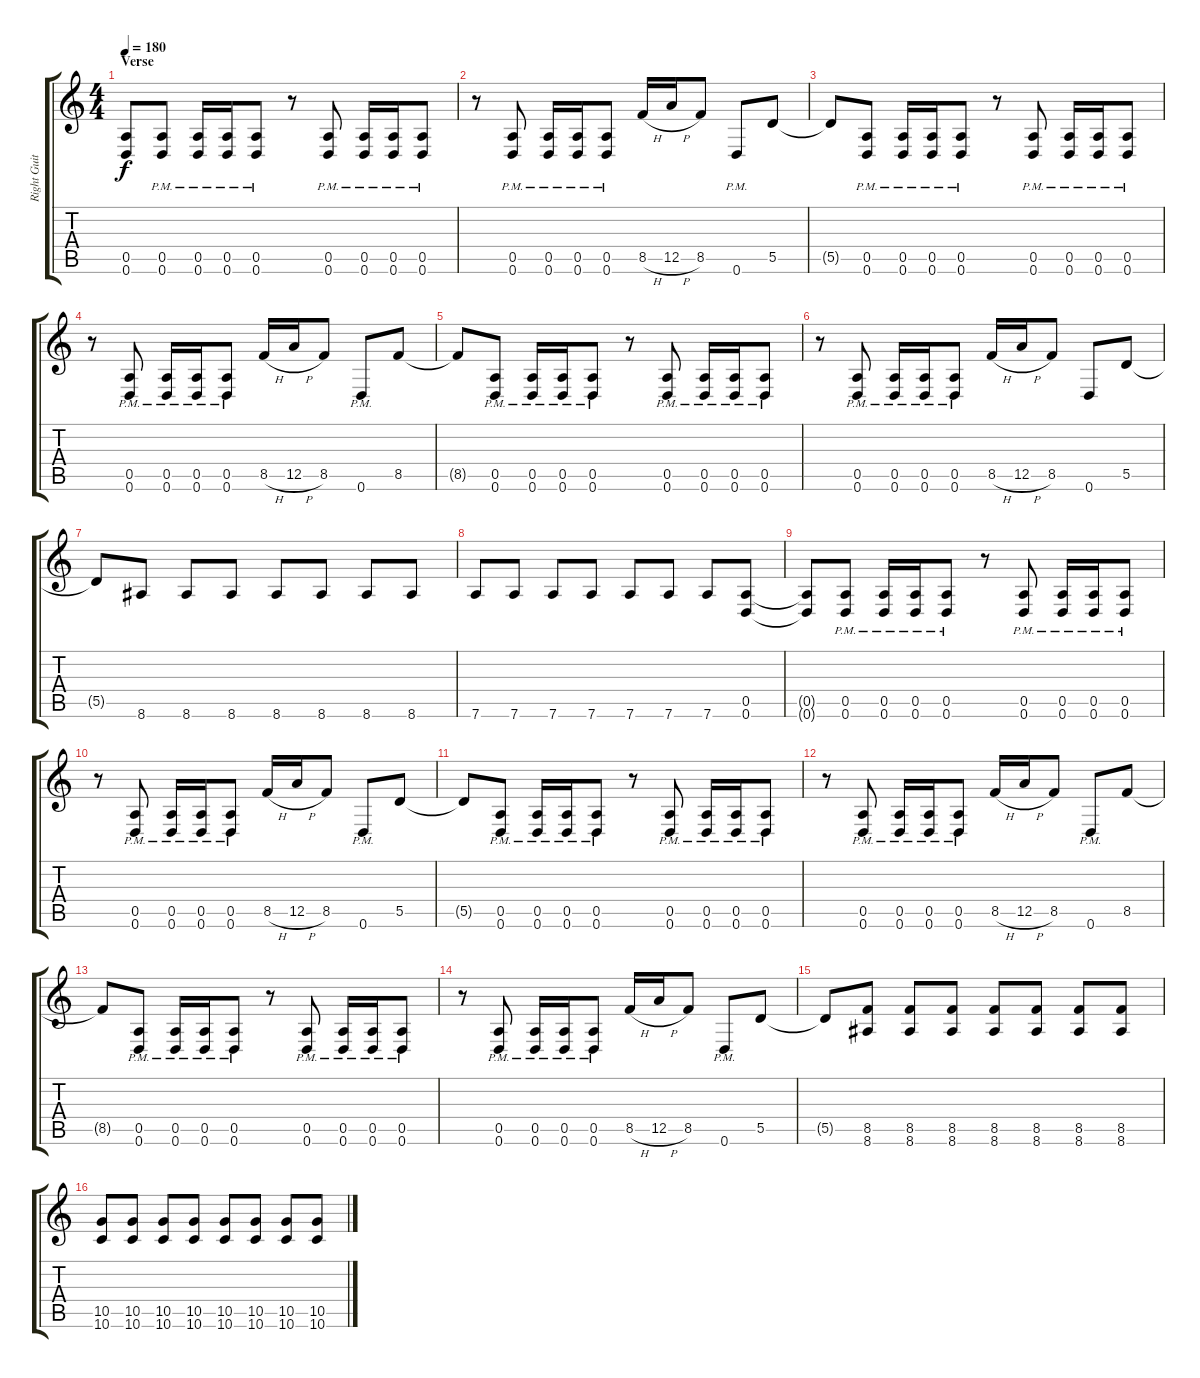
\track ("Right Guitar" "Right Guit") {instrument distortionguitar}
\staff {score tabs}
\tuning (E4 B3 G3 D3 A2 D2) {hide}
\ts (4 4)
\section ("" "Verse")
\tempo 180
\clef g2
\ks c
(0.5{t} 0.6{t}).8{dy f} (0.5{pm} 0.6{pm}).8 (0.5{pm} 0.6{pm}).16 (0.5{pm} 0.6{pm}).16 (0.5{pm} 0.6{pm}).8 r.8 (0.5{pm} 0.6{pm}).8 (0.5{pm} 0.6{pm}).16 (0.5{pm} 0.6{pm}).16 (0.5{pm} 0.6{pm}).8 |
r.8 (0.5{pm} 0.6{pm}).8 (0.5{pm} 0.6{pm}).16 (0.5{pm} 0.6{pm}).16 (0.5{pm} 0.6{pm}).8 8.5{h}.16 12.5{h}.16 8.5.8 0.6{pm}.8 5.5.8 |
5.5{t}.8 (0.5{pm} 0.6{pm}).8 (0.5{pm} 0.6{pm}).16 (0.5{pm} 0.6{pm}).16 (0.5{pm} 0.6{pm}).8 r.8 (0.5{pm} 0.6{pm}).8 (0.5{pm} 0.6{pm}).16 (0.5{pm} 0.6{pm}).16 (0.5{pm} 0.6{pm}).8 |
r.8 (0.5{pm} 0.6{pm}).8 (0.5{pm} 0.6{pm}).16 (0.5{pm} 0.6{pm}).16 (0.5{pm} 0.6{pm}).8 8.5{h}.16 12.5{h}.16 8.5.8 0.6{pm}.8 8.5.8 |
8.5{t}.8 (0.5{pm} 0.6{pm}).8 (0.5{pm} 0.6{pm}).16 (0.5{pm} 0.6{pm}).16 (0.5{pm} 0.6{pm}).8 r.8 (0.5{pm} 0.6{pm}).8 (0.5{pm} 0.6{pm}).16 (0.5{pm} 0.6{pm}).16 (0.5{pm} 0.6{pm}).8 |
r.8 (0.5{pm} 0.6{pm}).8 (0.5{pm} 0.6{pm}).16 (0.5{pm} 0.6{pm}).16 (0.5{pm} 0.6{pm}).8 8.5{h}.16 12.5{h}.16 8.5.8 0.6.8 5.5.8 |
5.5{t}.8 8.6.8 8.6.8 8.6.8 8.6.8 8.6.8 8.6.8 8.6.8 |
7.6.8 7.6.8 7.6.8 7.6.8 7.6.8 7.6.8 7.6.8 (0.5 0.6).8 |
(0.5{t} 0.6{t}).8 (0.5{pm} 0.6{pm}).8 (0.5{pm} 0.6{pm}).16 (0.5{pm} 0.6{pm}).16 (0.5{pm} 0.6{pm}).8 r.8 (0.5{pm} 0.6{pm}).8 (0.5{pm} 0.6{pm}).16 (0.5{pm} 0.6{pm}).16 (0.5{pm} 0.6{pm}).8 |
r.8 (0.5{pm} 0.6{pm}).8 (0.5{pm} 0.6{pm}).16 (0.5{pm} 0.6{pm}).16 (0.5{pm} 0.6{pm}).8 8.5{h}.16 12.5{h}.16 8.5.8 0.6{pm}.8 5.5.8 |
5.5{t}.8 (0.5{pm} 0.6{pm}).8 (0.5{pm} 0.6{pm}).16 (0.5{pm} 0.6{pm}).16 (0.5{pm} 0.6{pm}).8 r.8 (0.5{pm} 0.6{pm}).8 (0.5{pm} 0.6{pm}).16 (0.5{pm} 0.6{pm}).16 (0.5{pm} 0.6{pm}).8 |
r.8 (0.5{pm} 0.6{pm}).8 (0.5{pm} 0.6{pm}).16 (0.5{pm} 0.6{pm}).16 (0.5{pm} 0.6{pm}).8 8.5{h}.16 12.5{h}.16 8.5.8 0.6{pm}.8 8.5.8 |
8.5{t}.8 (0.5{pm} 0.6{pm}).8 (0.5{pm} 0.6{pm}).16 (0.5{pm} 0.6{pm}).16 (0.5{pm} 0.6{pm}).8 r.8 (0.5{pm} 0.6{pm}).8 (0.5{pm} 0.6{pm}).16 (0.5{pm} 0.6{pm}).16 (0.5{pm} 0.6{pm}).8 |
r.8 (0.5{pm} 0.6{pm}).8 (0.5{pm} 0.6{pm}).16 (0.5{pm} 0.6{pm}).16 (0.5{pm} 0.6{pm}).8 8.5{h}.16 12.5{h}.16 8.5.8 0.6{pm}.8 5.5.8 |
5.5{t}.8 (8.5 8.6).8 (8.5 8.6).8 (8.5 8.6).8 (8.5 8.6).8 (8.5 8.6).8 (8.5 8.6).8 (8.5 8.6).8 |
(10.5 10.6).8 (10.5 10.6).8 (10.5 10.6).8 (10.5 10.6).8 (10.5 10.6).8 (10.5 10.6).8 (10.5 10.6).8 (10.5 10.6).8
